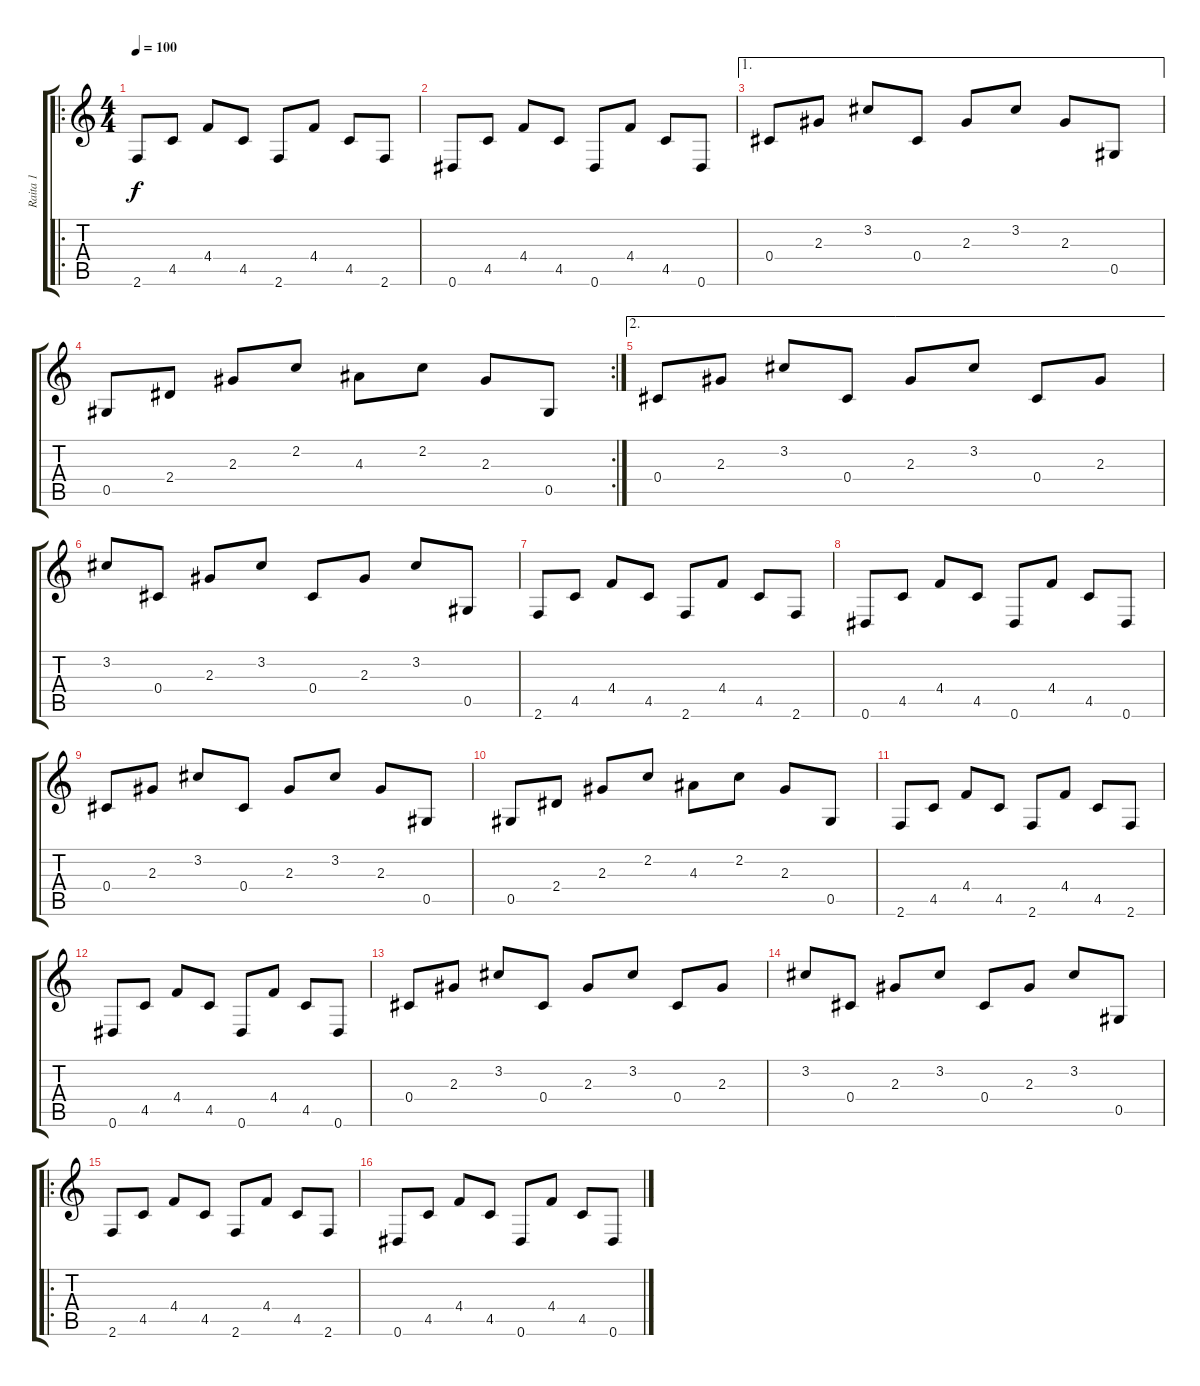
\track ("Raita 1" "Raita 1") {instrument electricguitarclean}
\staff {score tabs}
\tuning (Eb4 Bb3 Gb3 Db3 Ab2 Eb2) {hide}
\ro
\ts (4 4)
\tempo 100
\clef g2
\ks c
2.6.8{dy f instrument electricguitarclean} 4.5.8 4.4.8 4.5.8 2.6.8 4.4.8 4.5.8 2.6.8 |
0.6.8 4.5.8 4.4.8 4.5.8 0.6.8 4.4.8 4.5.8 0.6.8 |
\ae 1
0.4.8 2.3.8 3.2.8 0.4.8 2.3.8 3.2.8 2.3.8 0.5.8 |
\rc 2
0.5.8 2.4.8 2.3.8 2.2.8 4.3.8 2.2.8 2.3.8 0.5.8 |
\ae 2
0.4.8 2.3.8 3.2.8 0.4.8 2.3.8 3.2.8 0.4.8 2.3.8 |
3.2.8 0.4.8 2.3.8 3.2.8 0.4.8 2.3.8 3.2.8 0.5.8 |
2.6.8 4.5.8 4.4.8 4.5.8 2.6.8 4.4.8 4.5.8 2.6.8 |
0.6.8 4.5.8 4.4.8 4.5.8 0.6.8 4.4.8 4.5.8 0.6.8 |
0.4.8 2.3.8 3.2.8 0.4.8 2.3.8 3.2.8 2.3.8 0.5.8 |
0.5.8 2.4.8 2.3.8 2.2.8 4.3.8 2.2.8 2.3.8 0.5.8 |
2.6.8 4.5.8 4.4.8 4.5.8 2.6.8 4.4.8 4.5.8 2.6.8 |
0.6.8 4.5.8 4.4.8 4.5.8 0.6.8 4.4.8 4.5.8 0.6.8 |
0.4.8 2.3.8 3.2.8 0.4.8 2.3.8 3.2.8 0.4.8 2.3.8 |
3.2.8 0.4.8 2.3.8 3.2.8 0.4.8 2.3.8 3.2.8 0.5.8 |
\ro
2.6.8 4.5.8 4.4.8 4.5.8 2.6.8 4.4.8 4.5.8 2.6.8 |
0.6.8 4.5.8 4.4.8 4.5.8 0.6.8 4.4.8 4.5.8 0.6.8
